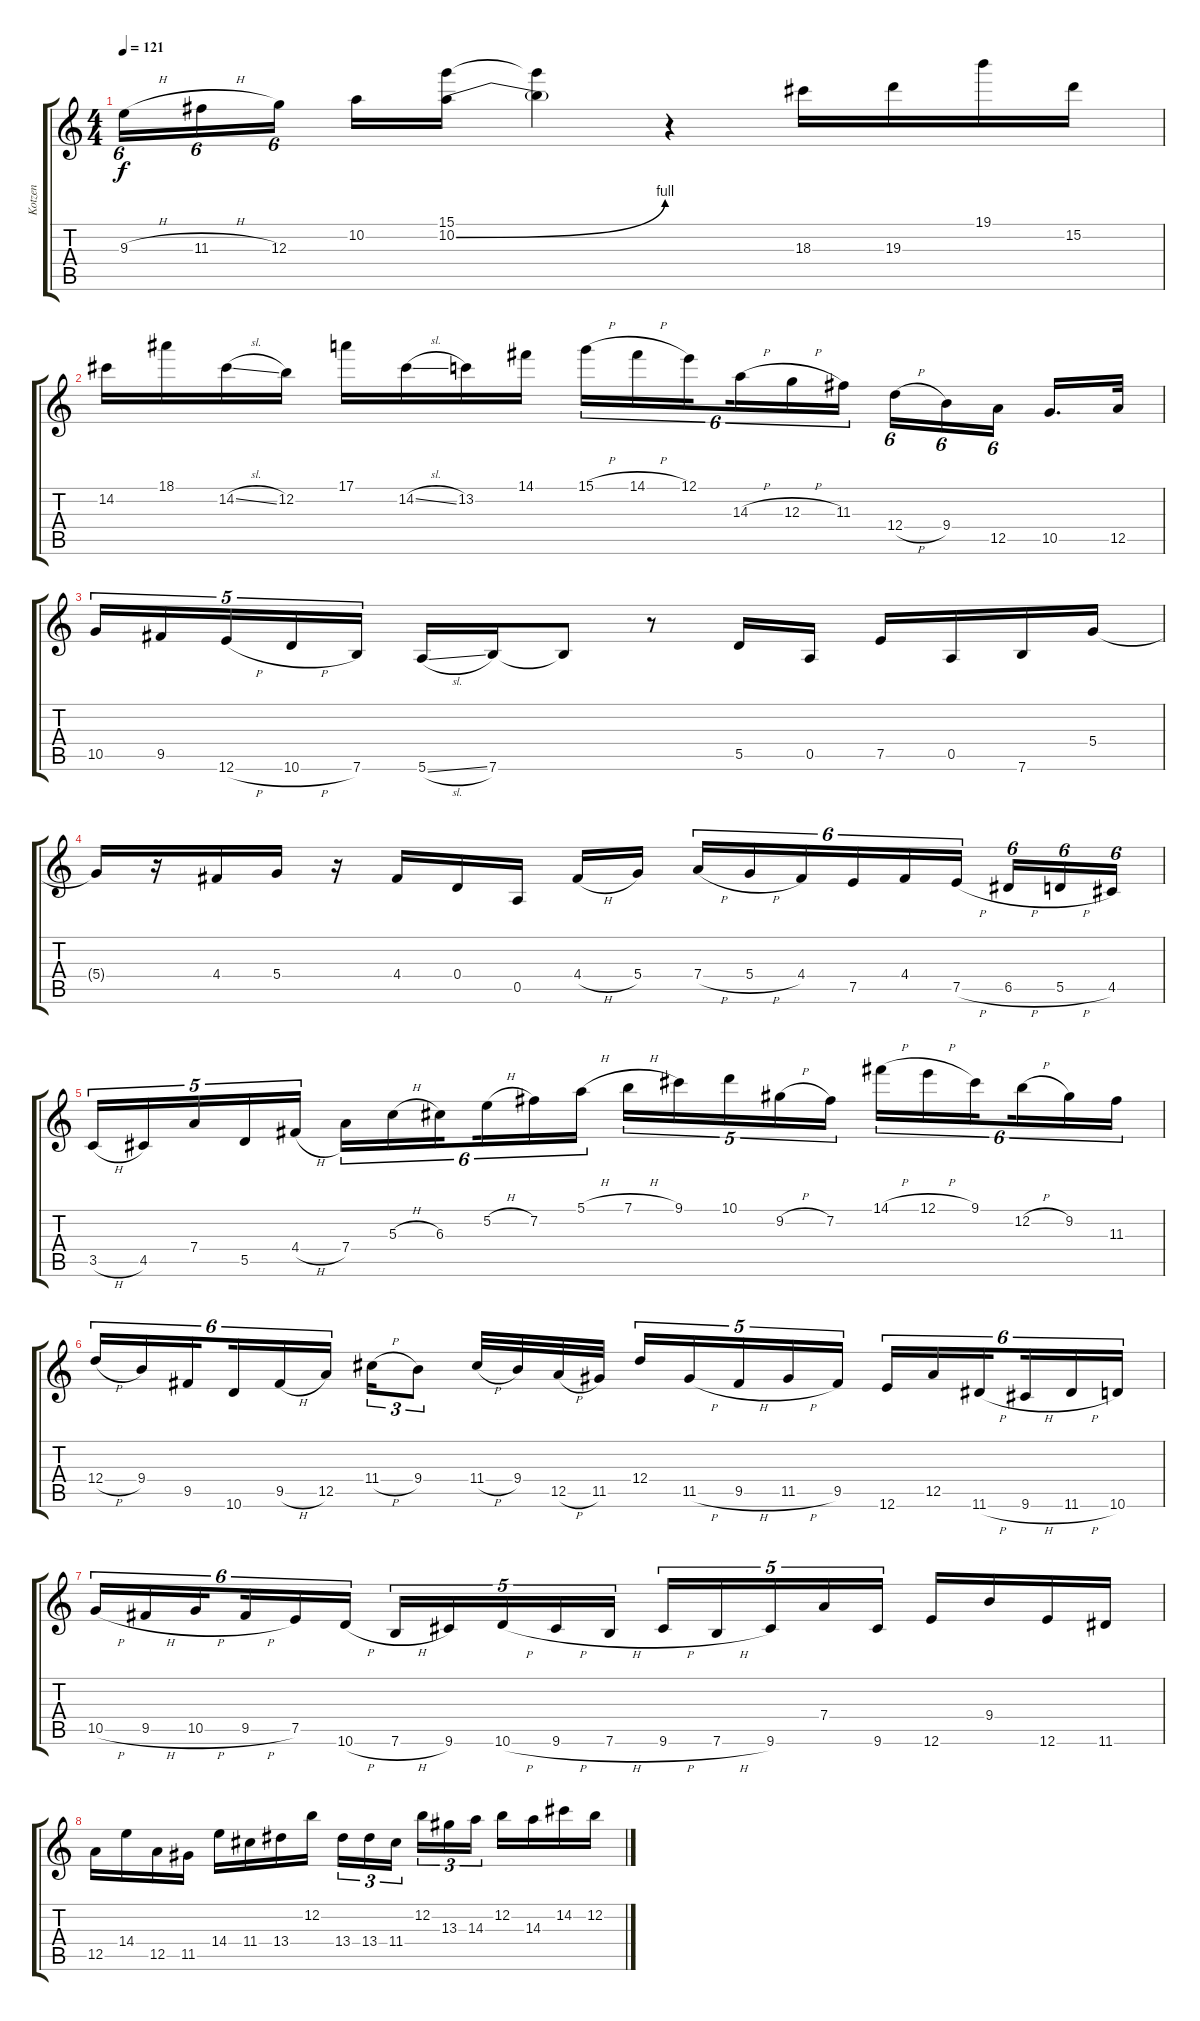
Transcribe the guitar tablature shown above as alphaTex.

\track ("Kotzen" "Kotzen") {instrument overdrivenguitar}
\staff {score tabs}
\tuning (E4 B3 G3 D3 A2 E2) {hide}
\ts (4 4)
\tempo 121
\clef g2
\ks c
9.3{h}.16{tu (6 4) dy f} 11.3{h}.16{tu (6 4)} 12.3.16{tu (6 4) beam splitsecondary} 10.2.16 (15.1 10.2{be (bend 0 0 60 4)}).16 (15.1{t} 10.2{t}).4 r.4 18.3.16 19.3.16 19.1.16 15.2.16 |
14.2.16 18.1.16 14.2{sl}.16 12.2.16 17.1.16 14.2{sl}.16 13.2.16 14.1.16 15.1{h}.16{tu (6 4)} 14.1{h}.16{tu (6 4)} 12.1.16{tu (6 4) beam splitsecondary} 14.3{h}.16{tu (6 4)} 12.3{h}.16{tu (6 4)} 11.3.16{tu (6 4)} 12.4{h}.16{tu (6 4)} 9.4.16{tu (6 4)} 12.5.16{tu (6 4) beam splitsecondary} 10.5.16{d} 12.5.32 |
10.5.16{tu (5 4)} 9.5.16{tu (5 4)} 12.6{h}.16{tu (5 4)} 10.6{h}.16{tu (5 4)} 7.6.16{tu (5 4)} 5.6{sl}.16 7.6.16 7.6{t}.8 r.8 5.5.16 0.5.16 7.5.16 0.5.16 7.6.16 5.4.16 |
5.4{t}.16 r.16 4.4.16 5.4.16 r.16 4.4.16 0.4.16 0.5.16 4.4{h}.16 5.4.16{beam splitsecondary} 7.4{h}.16{tu (6 4)} 5.4{h}.16{tu (6 4)} 4.4.16{tu (6 4)} 7.5.16{tu (6 4)} 4.4.16{tu (6 4)} 7.5{h}.16{tu (6 4) beam splitsecondary} 6.5{h}.16{tu (6 4)} 5.5{h}.16{tu (6 4)} 4.5.16{tu (6 4)} |
3.5{h}.16{tu (5 4)} 4.5.16{tu (5 4)} 7.4.16{tu (5 4)} 5.5.16{tu (5 4)} 4.4{h}.16{tu (5 4)} 7.4.16{tu (6 4)} 5.3{h}.16{tu (6 4)} 6.3.16{tu (6 4) beam splitsecondary} 5.2{h}.16{tu (6 4)} 7.2.16{tu (6 4)} 5.1{h}.16{tu (6 4)} 7.1{h}.16{tu (5 4)} 9.1.16{tu (5 4)} 10.1.16{tu (5 4)} 9.2{h}.16{tu (5 4)} 7.2.16{tu (5 4)} 14.1{h}.16{tu (6 4)} 12.1{h}.16{tu (6 4)} 9.1.16{tu (6 4) beam splitsecondary} 12.2{h}.16{tu (6 4)} 9.2.16{tu (6 4)} 11.3.16{tu (6 4)} |
12.4{h}.16{tu (6 4)} 9.4.16{tu (6 4)} 9.5.16{tu (6 4) beam splitsecondary} 10.6.16{tu (6 4)} 9.5{h}.16{tu (6 4)} 12.5.16{tu (6 4)} 11.4{h}.16{tu (3 2)} 9.4.8{tu (3 2)} 11.4{h}.32 9.4.32 12.5{h}.32 11.5.32 12.4.16{tu (5 4)} 11.5{h}.16{tu (5 4)} 9.5{h}.16{tu (5 4)} 11.5{h}.16{tu (5 4)} 9.5.16{tu (5 4)} 12.6.16{tu (6 4)} 12.5.16{tu (6 4)} 11.6{h}.16{tu (6 4) beam splitsecondary} 9.6{h}.16{tu (6 4)} 11.6{h}.16{tu (6 4)} 10.6.16{tu (6 4)} |
10.5{h}.16{tu (6 4)} 9.5{h}.16{tu (6 4)} 10.5{h}.16{tu (6 4) beam splitsecondary} 9.5{h}.16{tu (6 4)} 7.5.16{tu (6 4)} 10.6{h}.16{tu (6 4)} 7.6{h}.16{tu (5 4)} 9.6.16{tu (5 4)} 10.6{h}.16{tu (5 4)} 9.6{h}.16{tu (5 4)} 7.6{h}.16{tu (5 4)} 9.6{h}.16{tu (5 4)} 7.6{h}.16{tu (5 4)} 9.6.16{tu (5 4)} 7.4.16{tu (5 4)} 9.6.16{tu (5 4)} 12.6.16 9.4.16 12.6.16 11.6.16 |
12.5.16 14.4.16 12.5.16 11.5.16 14.4.16 11.4.16 13.4.16 12.2.16 13.4.16{tu (3 2)} 13.4.16{tu (3 2)} 11.4.16{tu (3 2) beam splitsecondary} 12.2.16{tu (3 2)} 13.3.16{tu (3 2)} 14.3.16{tu (3 2)} 12.2.16 14.3.16 14.2.16 12.2.16
